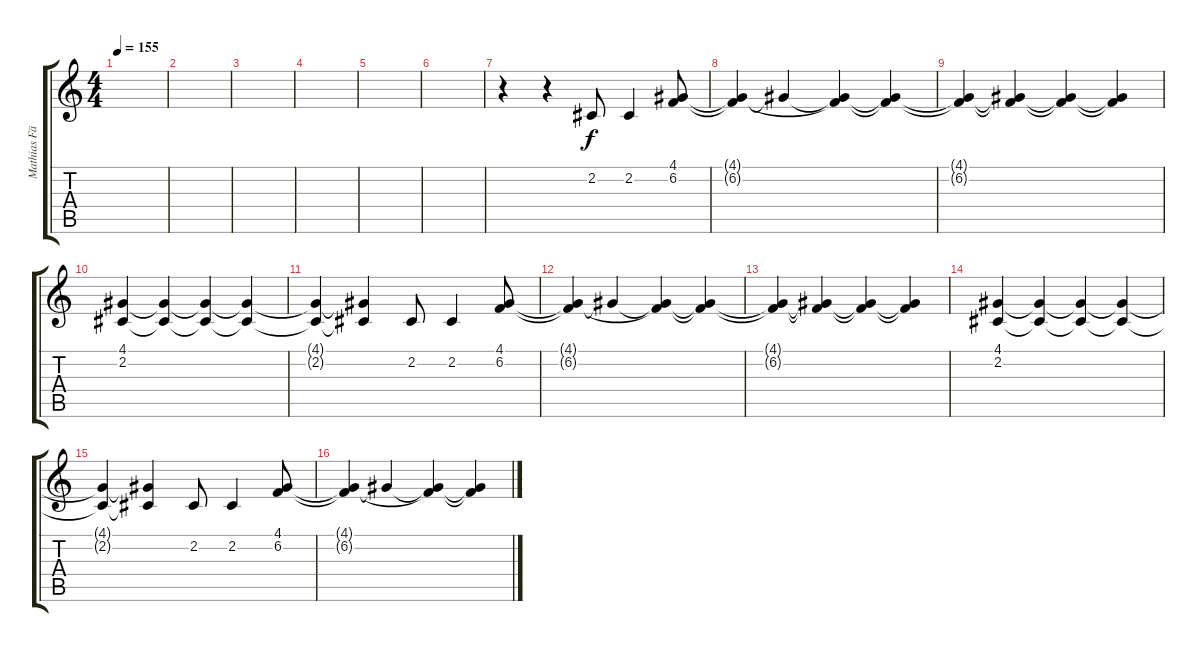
\track ("Mathias Färm Vocals" "Mathias Fä") {instrument oboe}
\staff {score tabs}
\tuning (E4 B3 G3 D3 A2 E2) {hide}
\ts (4 4)
\tempo 155
\clef g2
\ks c
|
|
|
|
|
|
r.4 r.4 2.2.8 2.2.4 (4.1 6.2).8 |
(4.1{t} 6.2{t}).4 4.1{t}.4 (4.1{t} 6.2{t}).4 (4.1{t} 6.2{t}).4 |
(4.1{t} 6.2{t}).4 (4.1{t} 6.2{t}).4 (4.1{t} 6.2{t}).4 (4.1{t} 6.2{t}).4 |
(4.1 2.2).4 (4.1{t} 2.2{t}).4 (4.1{t} 2.2{t}).4 (4.1{t} 2.2{t}).4 |
(4.1{t} 2.2{t}).4 (4.1{t} 2.2{t}).4 2.2.8 2.2.4 (4.1 6.2).8 |
(4.1{t} 6.2{t}).4 4.1{t}.4 (4.1{t} 6.2{t}).4 (4.1{t} 6.2{t}).4 |
(4.1{t} 6.2{t}).4 (4.1{t} 6.2{t}).4 (4.1{t} 6.2{t}).4 (4.1{t} 6.2{t}).4 |
(4.1 2.2).4 (4.1{t} 2.2{t}).4 (4.1{t} 2.2{t}).4 (4.1{t} 2.2{t}).4 |
(4.1{t} 2.2{t}).4 (4.1{t} 2.2{t}).4 2.2.8 2.2.4 (4.1 6.2).8 |
(4.1{t} 6.2{t}).4 4.1{t}.4 (4.1{t} 6.2{t}).4 (4.1{t} 6.2{t}).4
